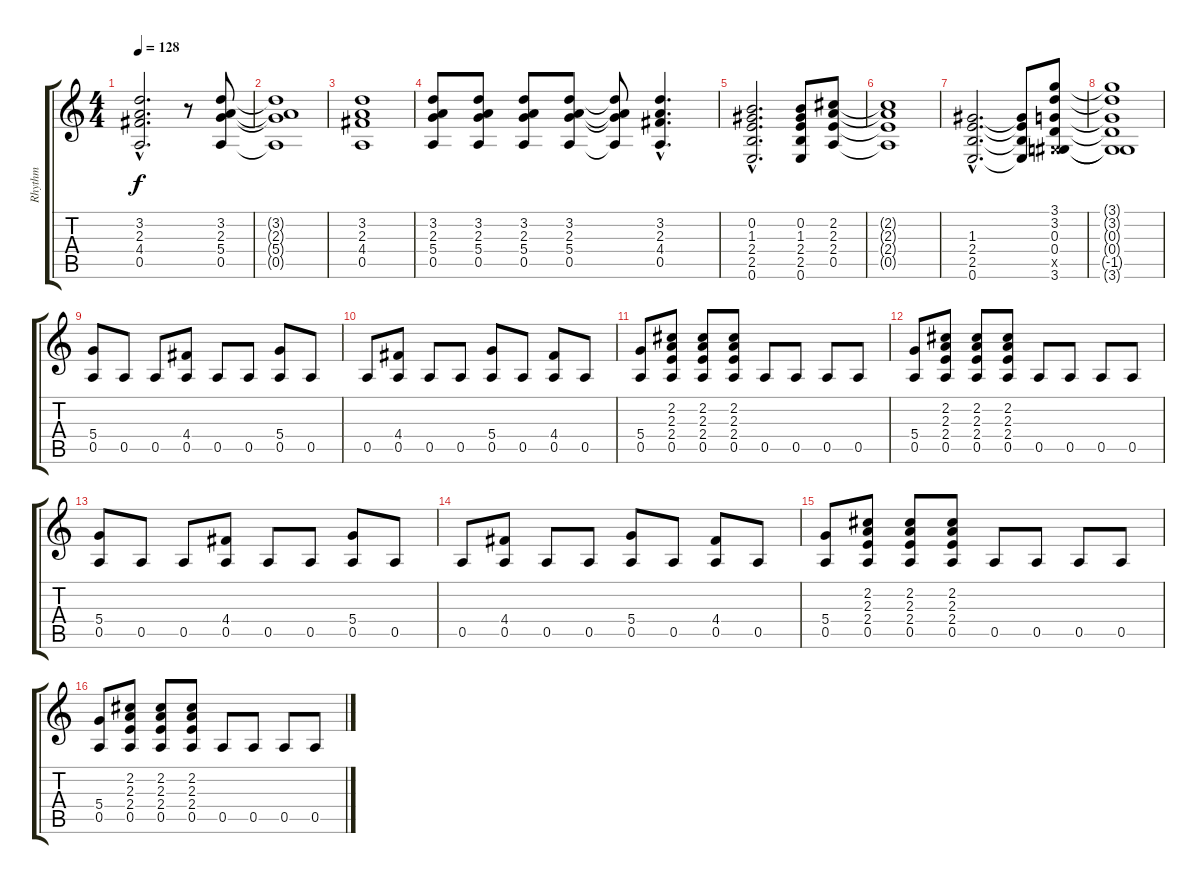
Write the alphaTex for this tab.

\track ("Rhythm" "Rhythm") {instrument overdrivenguitar}
\staff {score tabs}
\tuning (E4 B3 G3 D3 A2 E2) {hide}
\ts (4 4)
\tempo 128
\clef g2
\ks c
(3.2{hac} 2.3{hac} 4.4{hac} 0.5{hac}).2{d dy f} r.8 (3.2 2.3 5.4 0.5).8 |
(3.2{t} 2.3{t} 5.4{t} 0.5{t}).1 |
(3.2 2.3 4.4 0.5).1 |
(3.2 2.3 5.4 0.5).8 (3.2 2.3 5.4 0.5).8 (3.2 2.3 5.4 0.5).8 (3.2 2.3 5.4 0.5).8 (3.2{t} 2.3{t} 5.4{t} 0.5{t}).8 (3.2{hac} 2.3{hac} 4.4{hac} 0.5{hac}).4{d} |
(0.2{hac} 1.3{hac} 2.4{hac} 2.5{hac} 0.6{hac}).2{d} (0.2 1.3 2.4 2.5 0.6).8 (2.2 2.3 2.4 0.5).8 |
(2.2{t} 2.3{t} 2.4{t} 0.5{t}).1 |
(1.3{hac} 2.4{hac} 2.5{hac} 0.6{hac}).2{d} (1.3{t} 2.4{t} 2.5{t} 0.6{t}).8 (3.1 3.2 0.3 0.4 -1.5{x} 3.6).8 |
(3.1{t} 3.2{t} 0.3{t} 0.4{t} -1.5{t} 3.6{t}).1 |
(5.4 0.5).8 0.5.8 0.5.8 (4.4 0.5).8 0.5.8 0.5.8 (5.4 0.5).8 0.5.8 |
0.5.8 (4.4 0.5).8 0.5.8 0.5.8 (5.4 0.5).8 0.5.8 (4.4 0.5).8 0.5.8 |
(5.4 0.5).8 (2.2 2.3 2.4 0.5).8 (2.2 2.3 2.4 0.5).8 (2.2 2.3 2.4 0.5).8 0.5.8 0.5.8 0.5.8 0.5.8 |
(5.4 0.5).8 (2.2 2.3 2.4 0.5).8 (2.2 2.3 2.4 0.5).8 (2.2 2.3 2.4 0.5).8 0.5.8 0.5.8 0.5.8 0.5.8 |
(5.4 0.5).8 0.5.8 0.5.8 (4.4 0.5).8 0.5.8 0.5.8 (5.4 0.5).8 0.5.8 |
0.5.8 (4.4 0.5).8 0.5.8 0.5.8 (5.4 0.5).8 0.5.8 (4.4 0.5).8 0.5.8 |
(5.4 0.5).8 (2.2 2.3 2.4 0.5).8 (2.2 2.3 2.4 0.5).8 (2.2 2.3 2.4 0.5).8 0.5.8 0.5.8 0.5.8 0.5.8 |
(5.4 0.5).8 (2.2 2.3 2.4 0.5).8 (2.2 2.3 2.4 0.5).8 (2.2 2.3 2.4 0.5).8 0.5.8 0.5.8 0.5.8 0.5.8
